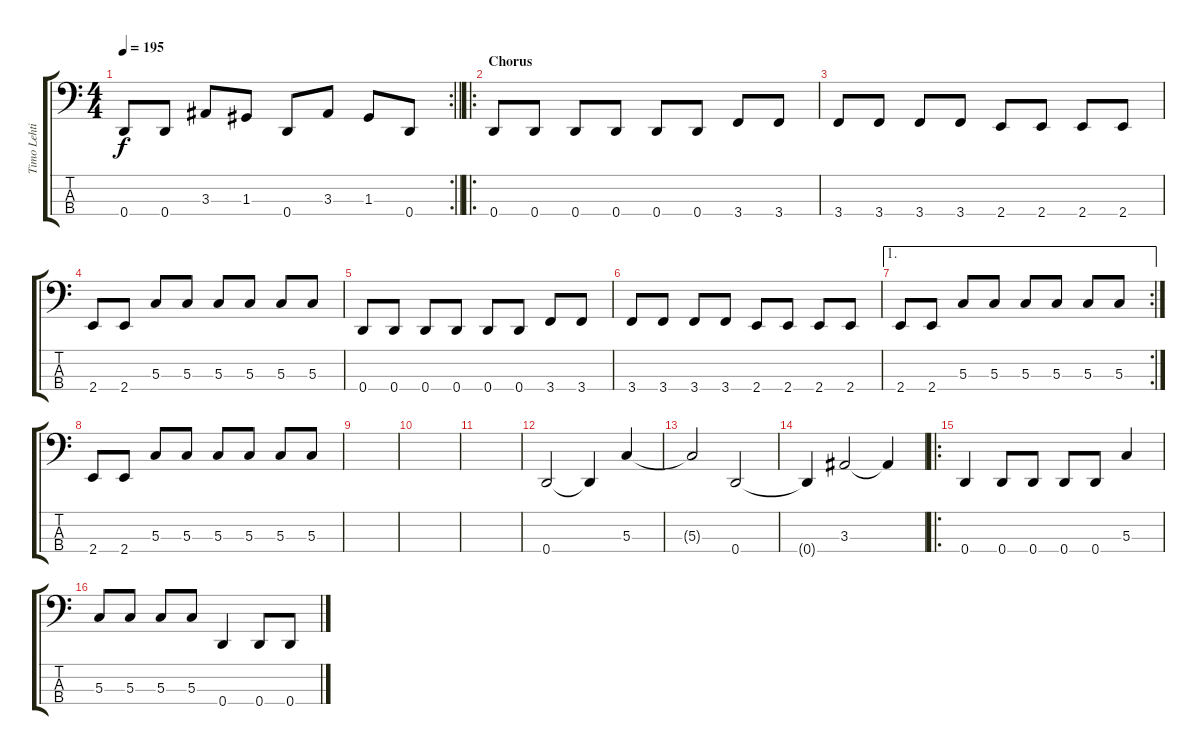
\track ("Timo Lehtinen" "Timo Lehti") {instrument electricbassfinger}
\staff {score tabs}
\tuning (F2 C2 G1 D1) {hide}
\rc 2
\ts (4 4)
\tempo 195
\clef f4
\barLineRight lightlight
\ks c
0.4.8{dy f} 0.4.8 3.3.8 1.3.8 0.4.8 3.3.8 1.3.8 0.4.8 |
\ro
\section ("" "Chorus")
0.4.8 0.4.8 0.4.8 0.4.8 0.4.8 0.4.8 3.4.8 3.4.8 |
3.4.8 3.4.8 3.4.8 3.4.8 2.4.8 2.4.8 2.4.8 2.4.8 |
2.4.8 2.4.8 5.3.8 5.3.8 5.3.8 5.3.8 5.3.8 5.3.8 |
0.4.8 0.4.8 0.4.8 0.4.8 0.4.8 0.4.8 3.4.8 3.4.8 |
3.4.8 3.4.8 3.4.8 3.4.8 2.4.8 2.4.8 2.4.8 2.4.8 |
\ae 1
\rc 2
2.4.8 2.4.8 5.3.8 5.3.8 5.3.8 5.3.8 5.3.8 5.3.8 |
2.4.8 2.4.8 5.3.8 5.3.8 5.3.8 5.3.8 5.3.8 5.3.8 |
|
|
|
0.4.2 0.4{t}.4 5.3.4 |
5.3{t}.2 0.4.2 |
0.4{t}.4 3.3.2 3.3{t}.4 |
\ro
0.4.4 0.4.8 0.4.8 0.4.8 0.4.8 5.3.4 |
5.3.8 5.3.8 5.3.8 5.3.8 0.4.4 0.4.8 0.4.8
